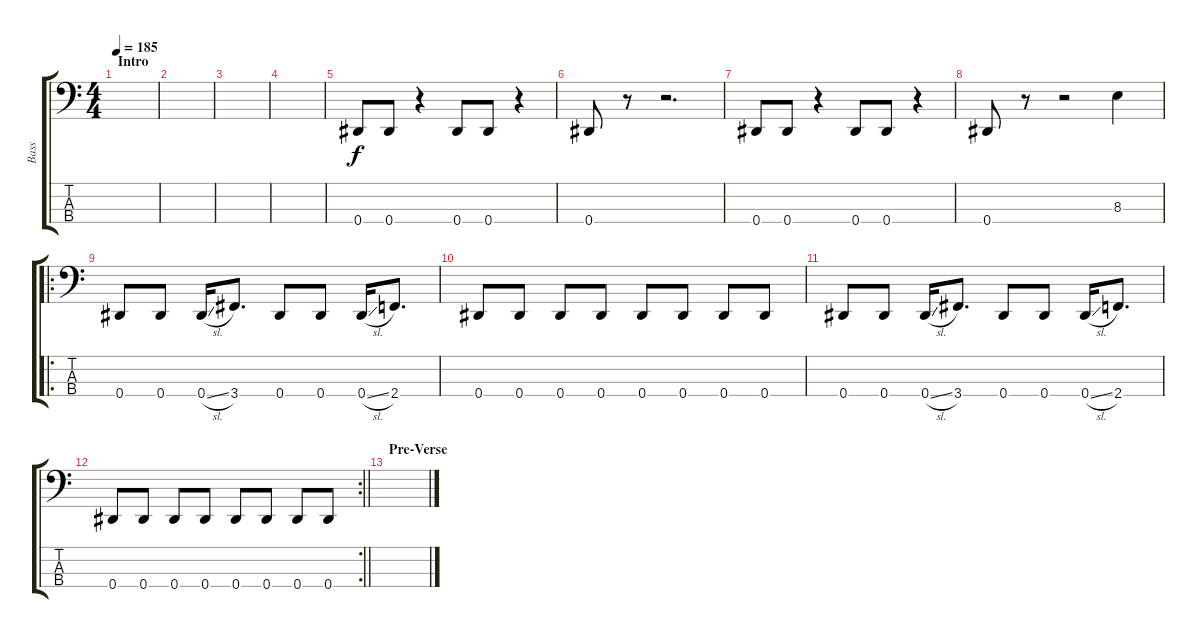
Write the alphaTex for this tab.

\track ("Bass" "Bass") {instrument electricbassfinger}
\staff {score tabs}
\tuning (Gb2 Db2 Ab1 Eb1) {hide}
\ts (4 4)
\section ("" "Intro")
\tempo 185
\clef f4
\ks c
|
|
|
|
0.4.8 0.4.8 r.4 0.4.8 0.4.8 r.4 |
0.4.8 r.8 r.2{d} |
0.4.8 0.4.8 r.4 0.4.8 0.4.8 r.4 |
0.4.8 r.8 r.2 8.3.4 |
\ro
0.4.8 0.4.8 0.4{sl}.16 3.4.8{d} 0.4.8 0.4.8 0.4{sl}.16 2.4.8{d} |
0.4.8 0.4.8 0.4.8 0.4.8 0.4.8 0.4.8 0.4.8 0.4.8 |
0.4.8 0.4.8 0.4{sl}.16 3.4.8{d} 0.4.8 0.4.8 0.4{sl}.16 2.4.8{d} |
\rc 2
\barLineRight lightlight
0.4.8 0.4.8 0.4.8 0.4.8 0.4.8 0.4.8 0.4.8 0.4.8 |
\section ("" "Pre-Verse")
